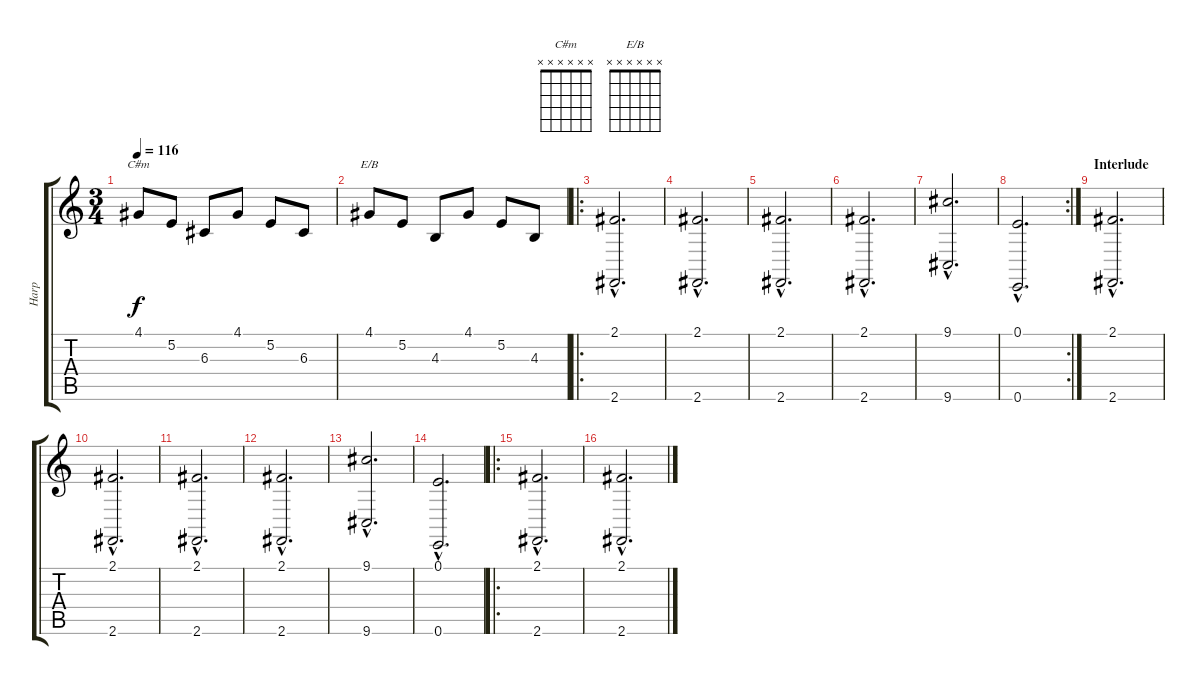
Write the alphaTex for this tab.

\track ("Harp" "Harp") {instrument orchestralharp}
\staff {score tabs}
\tuning (E4 B3 G3 D3 A2 E2) {hide}
\chord ("C#m" x x x x x x) {firstfret 0}
\chord ("E/B" x x x x x x) {firstfret 0}
\ts (3 4)
\tempo 116
\clef g2
\ks c
4.1.8{ch "C#m" dy f} 5.2.8 6.3.8 4.1.8 5.2.8 6.3.8 |
4.1.8{ch "E/B"} 5.2.8 4.3.8 4.1.8 5.2.8 4.3.8 |
\ro
(2.1{hac} 2.6{hac}).2{d} |
(2.1{hac} 2.6{hac}).2{d} |
(2.1{hac} 2.6{hac}).2{d} |
(2.1{hac} 2.6{hac}).2{d} |
(9.1{hac} 9.6{hac}).2{d} |
\rc 2
(0.1{hac} 0.6{hac}).2{d} |
\section ("" "Interlude")
(2.1{hac} 2.6{hac}).2{d} |
(2.1{hac} 2.6{hac}).2{d} |
(2.1{hac} 2.6{hac}).2{d} |
(2.1{hac} 2.6{hac}).2{d} |
(9.1{hac} 9.6{hac}).2{d} |
(0.1{hac} 0.6{hac}).2{d} |
\ro
(2.1{hac} 2.6{hac}).2{d} |
(2.1{hac} 2.6{hac}).2{d}
